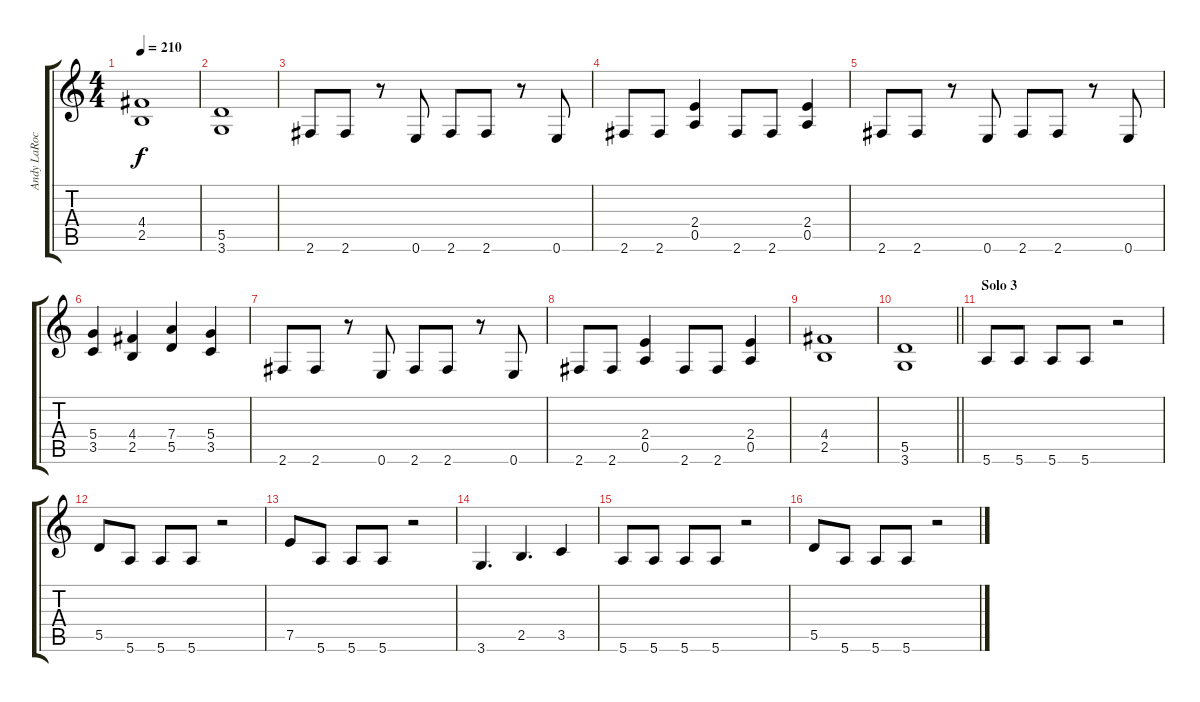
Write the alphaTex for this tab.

\track ("Andy LaRocque" "Andy LaRoc") {instrument distortionguitar}
\staff {score tabs}
\tuning (E4 B3 G3 D3 A2 E2) {hide}
\ts (4 4)
\tempo 210
\clef g2
\ks c
(4.4 2.5).1{dy f} |
(5.5 3.6).1 |
2.6.8 2.6.8 r.8 0.6.8 2.6.8 2.6.8 r.8 0.6.8 |
2.6.8 2.6.8 (2.4 0.5).4 2.6.8 2.6.8 (2.4 0.5).4 |
2.6.8 2.6.8 r.8 0.6.8 2.6.8 2.6.8 r.8 0.6.8 |
(5.4 3.5).4 (4.4 2.5).4 (7.4 5.5).4 (5.4 3.5).4 |
2.6.8 2.6.8 r.8 0.6.8 2.6.8 2.6.8 r.8 0.6.8 |
2.6.8 2.6.8 (2.4 0.5).4 2.6.8 2.6.8 (2.4 0.5).4 |
(4.4 2.5).1 |
\barLineRight lightlight
(5.5 3.6).1 |
\section ("" "Solo 3")
5.6.8 5.6.8 5.6.8 5.6.8 r.2 |
5.5.8 5.6.8 5.6.8 5.6.8 r.2 |
7.5.8 5.6.8 5.6.8 5.6.8 r.2 |
3.6.4{d} 2.5.4{d} 3.5.4 |
5.6.8 5.6.8 5.6.8 5.6.8 r.2 |
5.5.8 5.6.8 5.6.8 5.6.8 r.2
